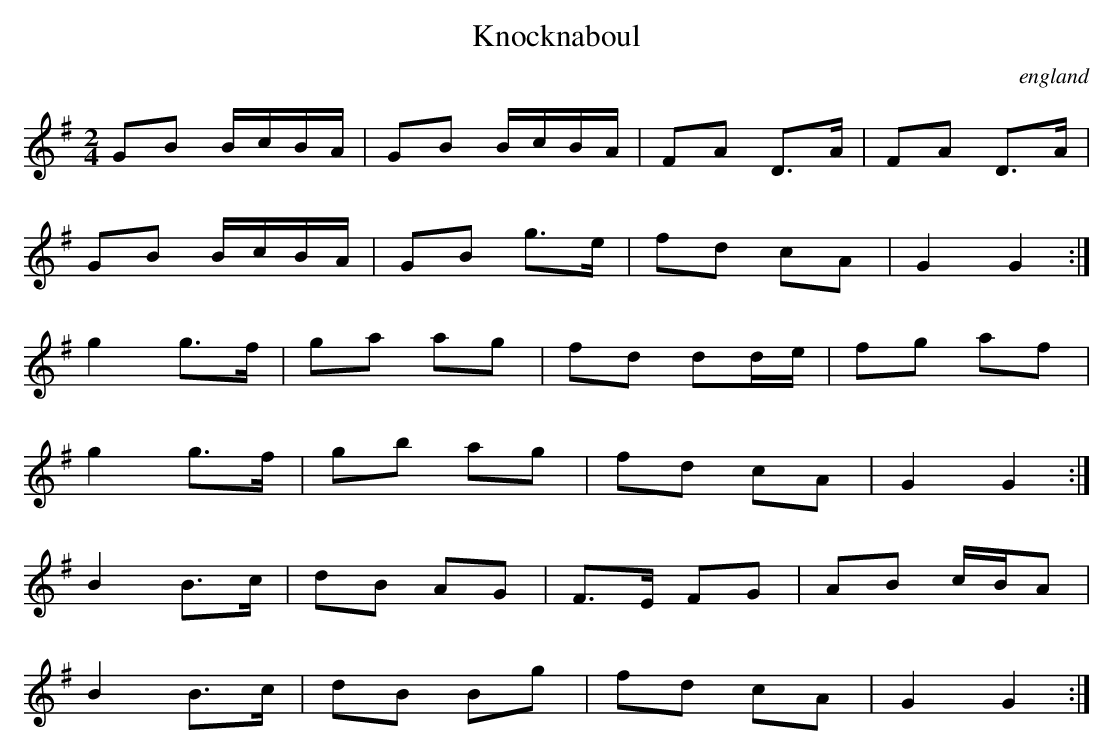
X:1
T:Knocknaboul
O:england
M:2/4
L:1/8
K:G Major
GB B/c/B/A/|GB B/c/B/A/|FA D3/2A/|FA D3/2A/|
GB B/c/B/A/|GB g3/2e/|fd cA|G2 G2:|
g2 g3/2f/|ga ag|fd dd/e/|fg af|
g2 g3/2f/|gb ag|fd cA|G2 G2:|
B2 B3/2c/|dB AG|F3/2E/ FG|AB c/B/A|
B2 B3/2c/|dB Bg|fd cA|G2 G2:|
